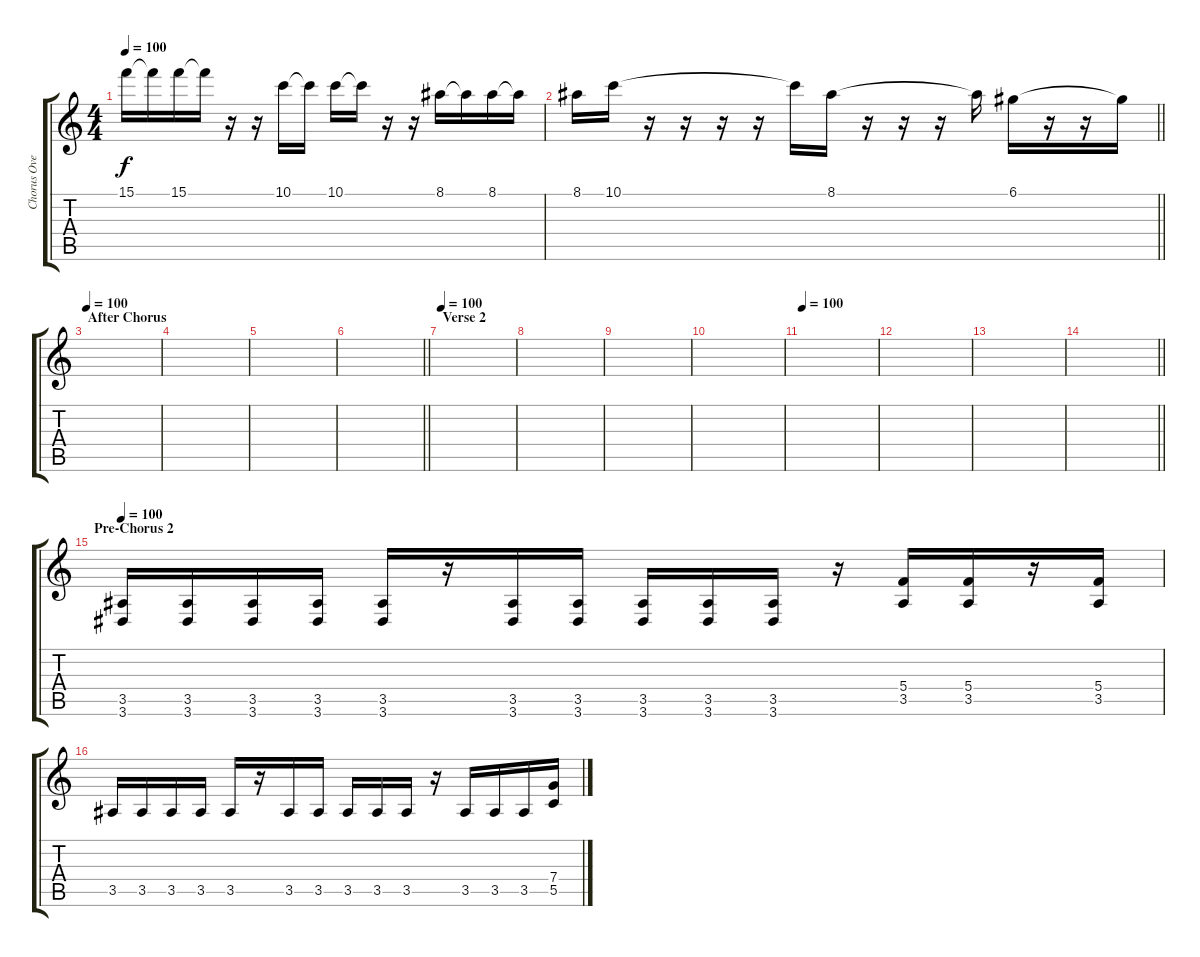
\track ("Chorus Overlay" "Chorus Ove") {instrument distortionguitar}
\staff {score tabs}
\tuning (D4 A3 F3 C3 G2 C2) {hide}
\ts (4 4)
\tempo 100
\clef g2
\ks c
15.1.16{dy f} 15.1{t}.16 15.1.16 15.1{t}.16 r.16 r.16 10.1.16 10.1{t}.16 10.1.16 10.1{t}.16 r.16 r.16 8.1.16 8.1{t}.16 8.1.16 8.1{t}.16 |
\barLineRight lightlight
8.1.16 10.1.16 r.16 r.16 r.16 r.16 10.1{t}.16 8.1.16 r.16 r.16 r.16 8.1{t}.16 6.1.16 r.16 r.16 6.1{t}.16 |
\section ("" "After Chorus")
\tempo 100
|
|
|
\barLineRight lightlight
|
\section ("" "Verse 2")
\tempo 100
|
|
|
|
\tempo 100
|
|
|
\barLineRight lightlight
|
\section ("" "Pre-Chorus 2")
\tempo 100
(3.5 3.6).16{volume 9 balance 0} (3.5 3.6).16 (3.5 3.6).16 (3.5 3.6).16 (3.5 3.6).16 r.16 (3.5 3.6).16 (3.5 3.6).16 (3.5 3.6).16 (3.5 3.6).16 (3.5 3.6).16 r.16 (5.4 3.5).16 (5.4 3.5).16 r.16 (5.4 3.5).16 |
3.5.16 3.5.16 3.5.16 3.5.16 3.5.16 r.16 3.5.16 3.5.16 3.5.16 3.5.16 3.5.16 r.16 3.5.16 3.5.16 3.5.16 (7.4 5.5).16
